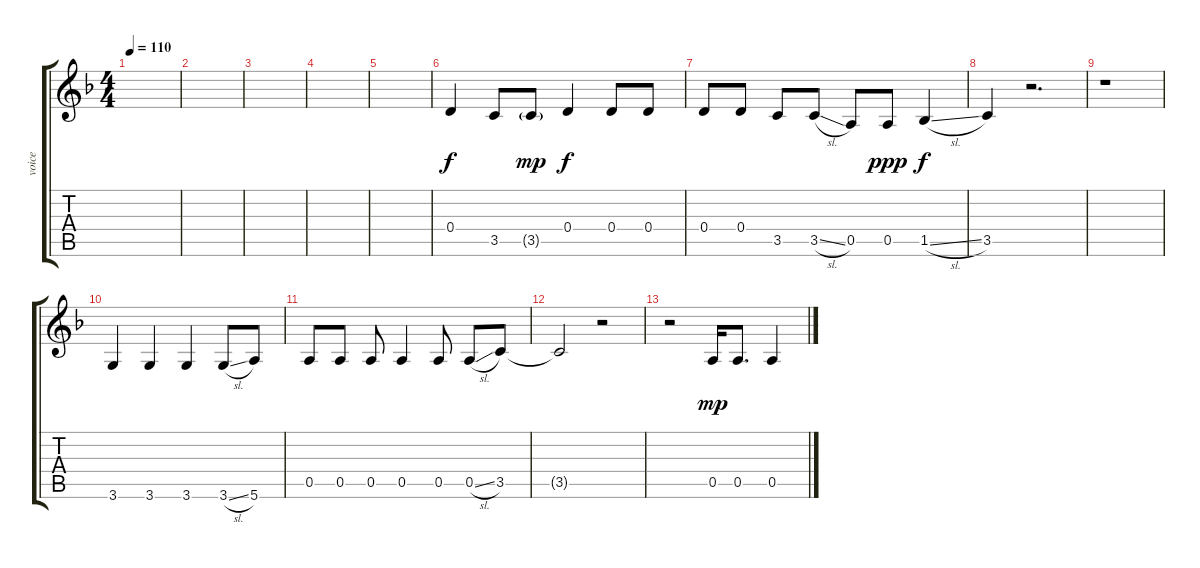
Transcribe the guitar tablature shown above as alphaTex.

\track ("voice" "voice") {instrument acousticguitarsteel}
\staff {score tabs}
\tuning (E4 B3 G3 D3 A2 E2) {hide}
\ts (4 4)
\tempo 110
\clef g2
\ks f
|
|
|
|
|
0.4.4 3.5.8 3.5{g}.8{dy mp} 0.4.4{dy f} 0.4.8 0.4.8 |
0.4.8 0.4.8 3.5.8 3.5{sl}.8 0.5.8 0.5.8{dy ppp} 1.5{sl}.4{dy f} |
3.5.4 r.2{d} |
r.1 |
3.6.4 3.6.4 3.6.4 3.6{sl}.8 5.6.8 |
0.5.8 0.5.8 0.5.8 0.5.4 0.5.8 0.5{sl}.8 3.5.8 |
3.5{t}.2 r.2 |
r.2 0.5.16{dy mp} 0.5.8{d} 0.5.4
